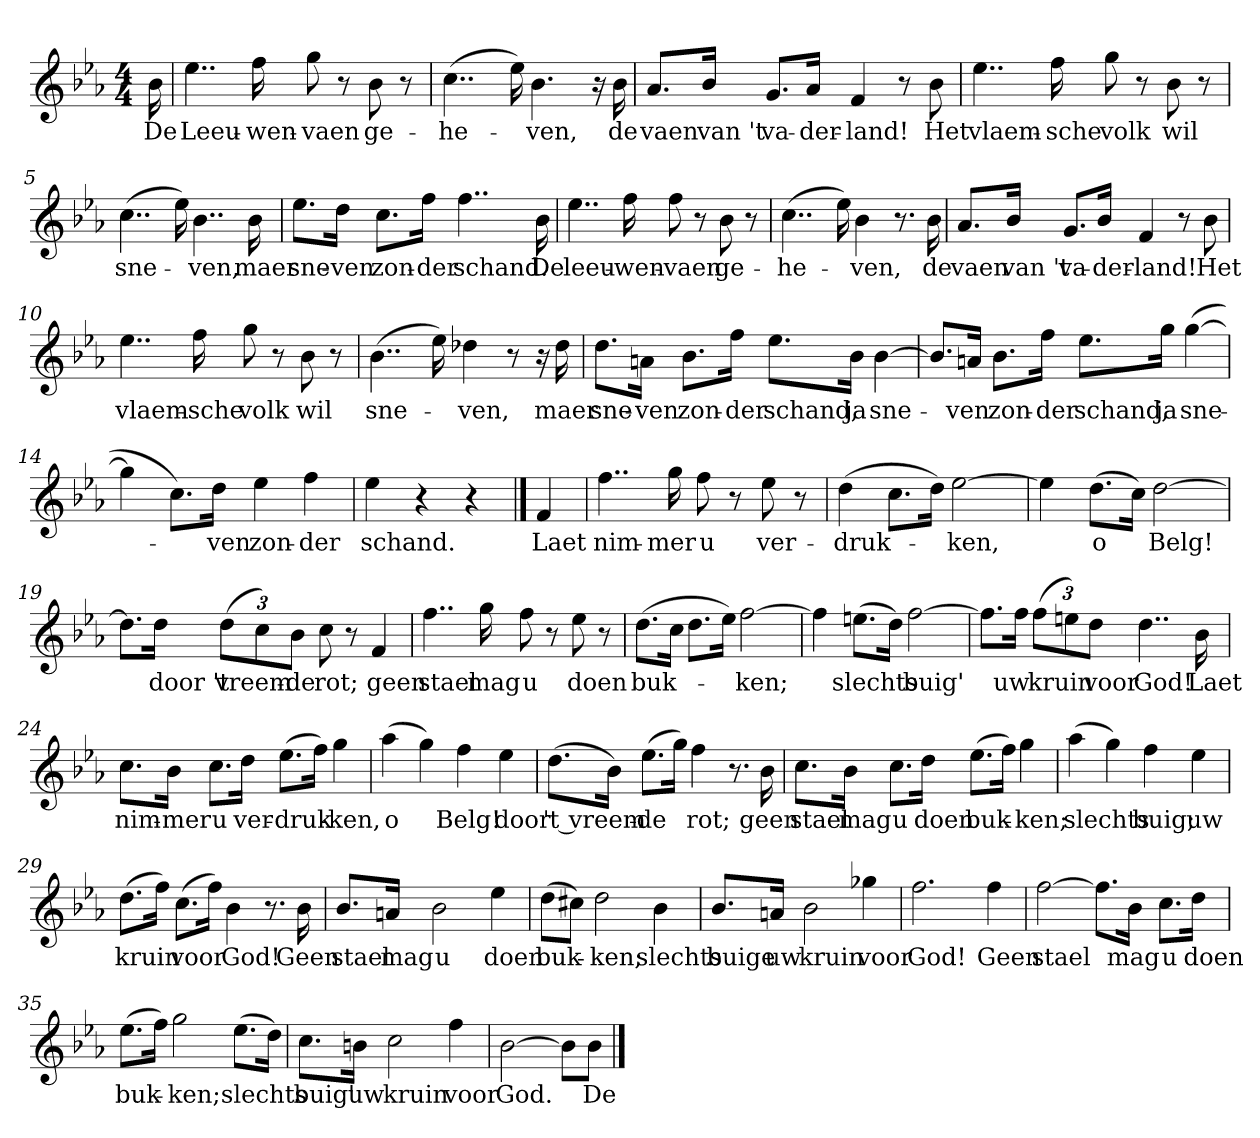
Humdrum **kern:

**kern	**text
*part1	*part1
*staff1	*staff1
*clefG2	*
*k[b-e-a-]	*
*E-:	*
*M4/4	*
*MM120	*
=	=
16b-	De
=1	=1
4..ee-	Leeu-
16ff	-wen-
8gg	-vaen
8r	.
8b-	ge-
8r	.
=2	=2
(4..cc	he-
16ee-)	.
4.b-	-ven,
16r	.
16b-	de
=3	=3
8.a-/L	vaen
16b-/Jk	van 't
8.g/L	va-
16a-/Jk	-der-
4f	-land!
8r	.
8b-	Het
=4	=4
4..ee-	vlaem-
16ff	-sche
8gg	volk
8r	.
8b-	wil
8r	.
=5	=5
(4..cc	sne-
16ee-)	.
4..b-	-ven,
16b-	maer
=6	=6
8.ee-\L	sne-
16dd\Jk	-ven
8.cc\L	zon-
16ff\Jk	-der
4..ff	schand.
16b-	De
=7	=7
4..ee-	leeu-
16ff	-wen-
8ff	-vaen
8r	.
8b-	ge-
8r	.
=8	=8
(4..cc	he-
16ee-)	.
4b-	-ven,
8.r	.
16b-	de
=9	=9
8.a-/L	vaen
16b-/Jk	van 't
8.g/L	va-
16b-/Jk	-der-
4f	-land!
8r	.
8b-	Het
=10	=10
4..ee-	vlaem-
16ff	-sche
8gg	volk
8r	.
8b-	wil
8r	.
=11	=11
(4..b-	sne-
16ee-)	.
4dd-X	-ven,
8r	.
16r	.
16dd-	maer
=12	=12
8.dd\L	sne-
16an\Jk	-ven
8.b-\L	zon-
16ff\Jk	-der
8.ee-\L	schand,
16b-\Jk	ja
[4b-	sne-
=13	=13
8.b-/L]	.
16an/Jk	-ven
8.b-\L	zon-
16ff\Jk	-der
8.ee-\L	schand,
16gg\Jk	ja
([4gg	sne-
=14	=14
4gg]	.
8.cc\L)	.
16dd\Jk	-ven
4ee-	zon-
4ff	-der
=15	=15
4ee-	schand.
4r	.
4r	.
==	==
4f	Laet
=16	=16
4..ff	nim-
16gg	-mer
8ff	u
8r	.
8ee-	ver-
8r	.
=17	=17
(4dd	druk-
8.cc\L	.
16dd\Jk)	.
[2ee-	-ken,
=18	=18
4ee-]	.
(8.dd\L	o
16cc\Jk)	.
[2dd	Belg!
=19	=19
8.dd\L]	.
16dd\Jk	door 't
(12dd\L	vreem-
12cc\)	.
12b-\J	-de
8cc	rot;
8r	.
4f	geen
=20	=20
4..ff	stael
16gg	mag
8ff	u
8r	.
8ee-	doen
8r	.
=21	=21
(8.dd\L	buk-
16cc\Jk	.
8.dd\L	.
16ee-\Jk)	.
[2ff	-ken;
=22	=22
4ff]	.
(8.een\L	slechts
16dd\Jk)	.
[2ff	buig'
=23	=23
8.ff\L]	.
16ff\Jk	uw
(12ff\L	kruin
12een\)	.
12dd\J	voor
4..dd	God!
16b-	Laet
=24	=24
8.cc\L	nim-
16b-\Jk	-mer
8.cc\L	u
16dd\Jk	ver-
(8.ee-\L	-druk-
16ff\Jk)	.
4gg	-ken,
=25	=25
(4aa-	o
4gg)	.
4ff	Belg!
4ee-	door
=26	=26
(8.dd\L	't vreem-
16b-\Jk)	.
(8.ee-\L	-de
16gg\Jk)	.
4ff	rot;
8.r	.
16b-	geen
=27	=27
8.cc\L	stael
16b-\Jk	mag
8.cc\L	u
16dd\Jk	doen
(8.ee-\L	buk-
16ff\Jk)	.
4gg	-ken;
=28	=28
(4aa-	slechts
4gg)	.
4ff	buig;
4ee-	uw
=29	=29
(8.dd\L	kruin
16ff\Jk)	.
(8.cc\L	voor
16ff\Jk)	.
4b-	God!
8.r	.
16b-	Geen
=30	=30
8.b-/L	stael
16an/Jk	mag
2b-	u
4ee-	doen
=31	=31
(8dd\L	buk-
8cc#X\J)	.
2dd	-ken;
4b-	slechts
=32	=32
8.b-/L	buige
16an/Jk	uw
2b-	kruin
4gg-X	voor
=33	=33
2.ff	God!
4ff	Geen
=34	=34
[2ff	stael
8.ff\L]	.
16b-\Jk	mag
8.cc\L	u
16dd\Jk	doen
=35	=35
(8.ee-\L	buk-
16ff\Jk)	.
2gg	-ken;
(8.ee-\L	slechts
16dd\Jk)	.
=36	=36
8.cc\L	buig'
16bn\Jk	uw
2cc	kruin
4ff	voor
=37	=37
[2b-	God.
8b-\L]	.
8b-\J	De
==	==
*-	*-
